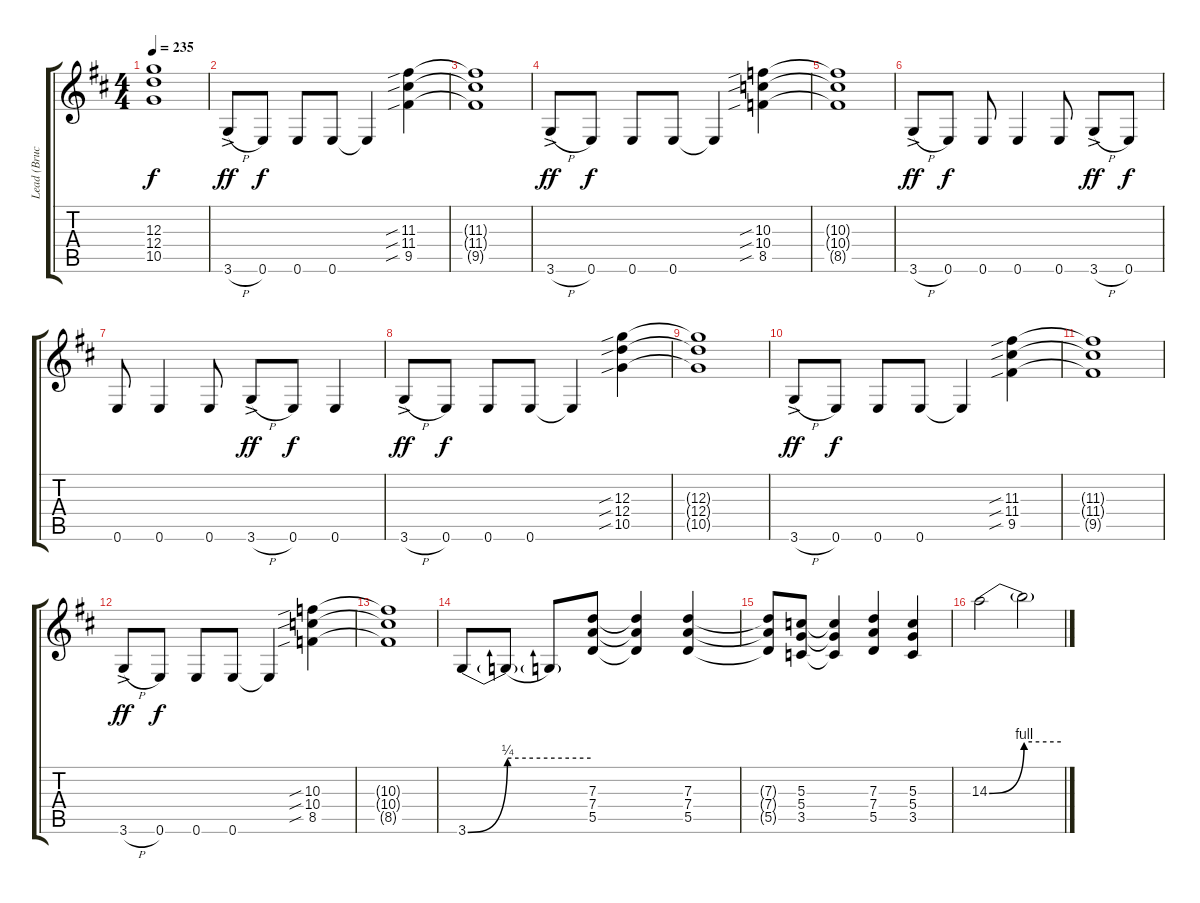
\track ("Lead (Bruce Kulick)" "Lead (Bruc") {mute instrument distortionguitar}
\staff {score tabs}
\tuning (E4 B3 G3 D3 A2 E2) {hide}
\ts (4 4)
\tempo 235
\clef g2
\ks d
(12.3{t} 12.4{t} 10.5{t}).1{dy f} |
3.6{h ac}.8{dy ff} 0.6.8{dy f} 0.6.8 0.6.8 0.6{t}.4 (11.3{sib} 11.4{sib} 9.5{sib}).4 |
(11.3{t} 11.4{t} 9.5{t}).1 |
3.6{h ac}.8{dy ff} 0.6.8{dy f} 0.6.8 0.6.8 0.6{t}.4 (10.3{sib} 10.4{sib} 8.5{sib}).4 |
(10.3{t} 10.4{t} 8.5{t}).1 |
3.6{h ac}.8{dy ff} 0.6.8{dy f} 0.6.8 0.6.4 0.6.8 3.6{h ac}.8{dy ff} 0.6.8{dy f} |
0.6.8 0.6.4 0.6.8 3.6{h ac}.8{dy ff} 0.6.8{dy f} 0.6.4 |
3.6{h ac}.8{dy ff} 0.6.8{dy f} 0.6.8 0.6.8 0.6{t}.4 (12.3{sib} 12.4{sib} 10.5{sib}).4 |
(12.3{t} 12.4{t} 10.5{t}).1 |
3.6{h ac}.8{dy ff} 0.6.8{dy f} 0.6.8 0.6.8 0.6{t}.4 (11.3{sib} 11.4{sib} 9.5{sib}).4 |
(11.3{t} 11.4{t} 9.5{t}).1 |
3.6{h ac}.8{dy ff} 0.6.8{dy f} 0.6.8 0.6.8 0.6{t}.4 (10.3{sib} 10.4{sib} 8.5{sib}).4 |
(10.3{t} 10.4{t} 8.5{t}).1 |
3.6{be (bend 0 0 60 1)}.8 3.6{be (hold 0 1 60 1) t}.8 3.6{t}.8 (7.3 7.4 5.5).8 (7.3{t} 7.4{t} 5.5{t}).4 (7.3 7.4 5.5).4 |
(7.3{t} 7.4{t} 5.5{t}).8 (5.3 5.4 3.5).8 (5.3{t} 5.4{t} 3.5{t}).4 (7.3 7.4 5.5).4 (5.3 5.4 3.5).4 |
14.3{be (bend 0 0 60 4)}.2{volume 16} 14.3{be (hold 0 4 60 4) t}.2
